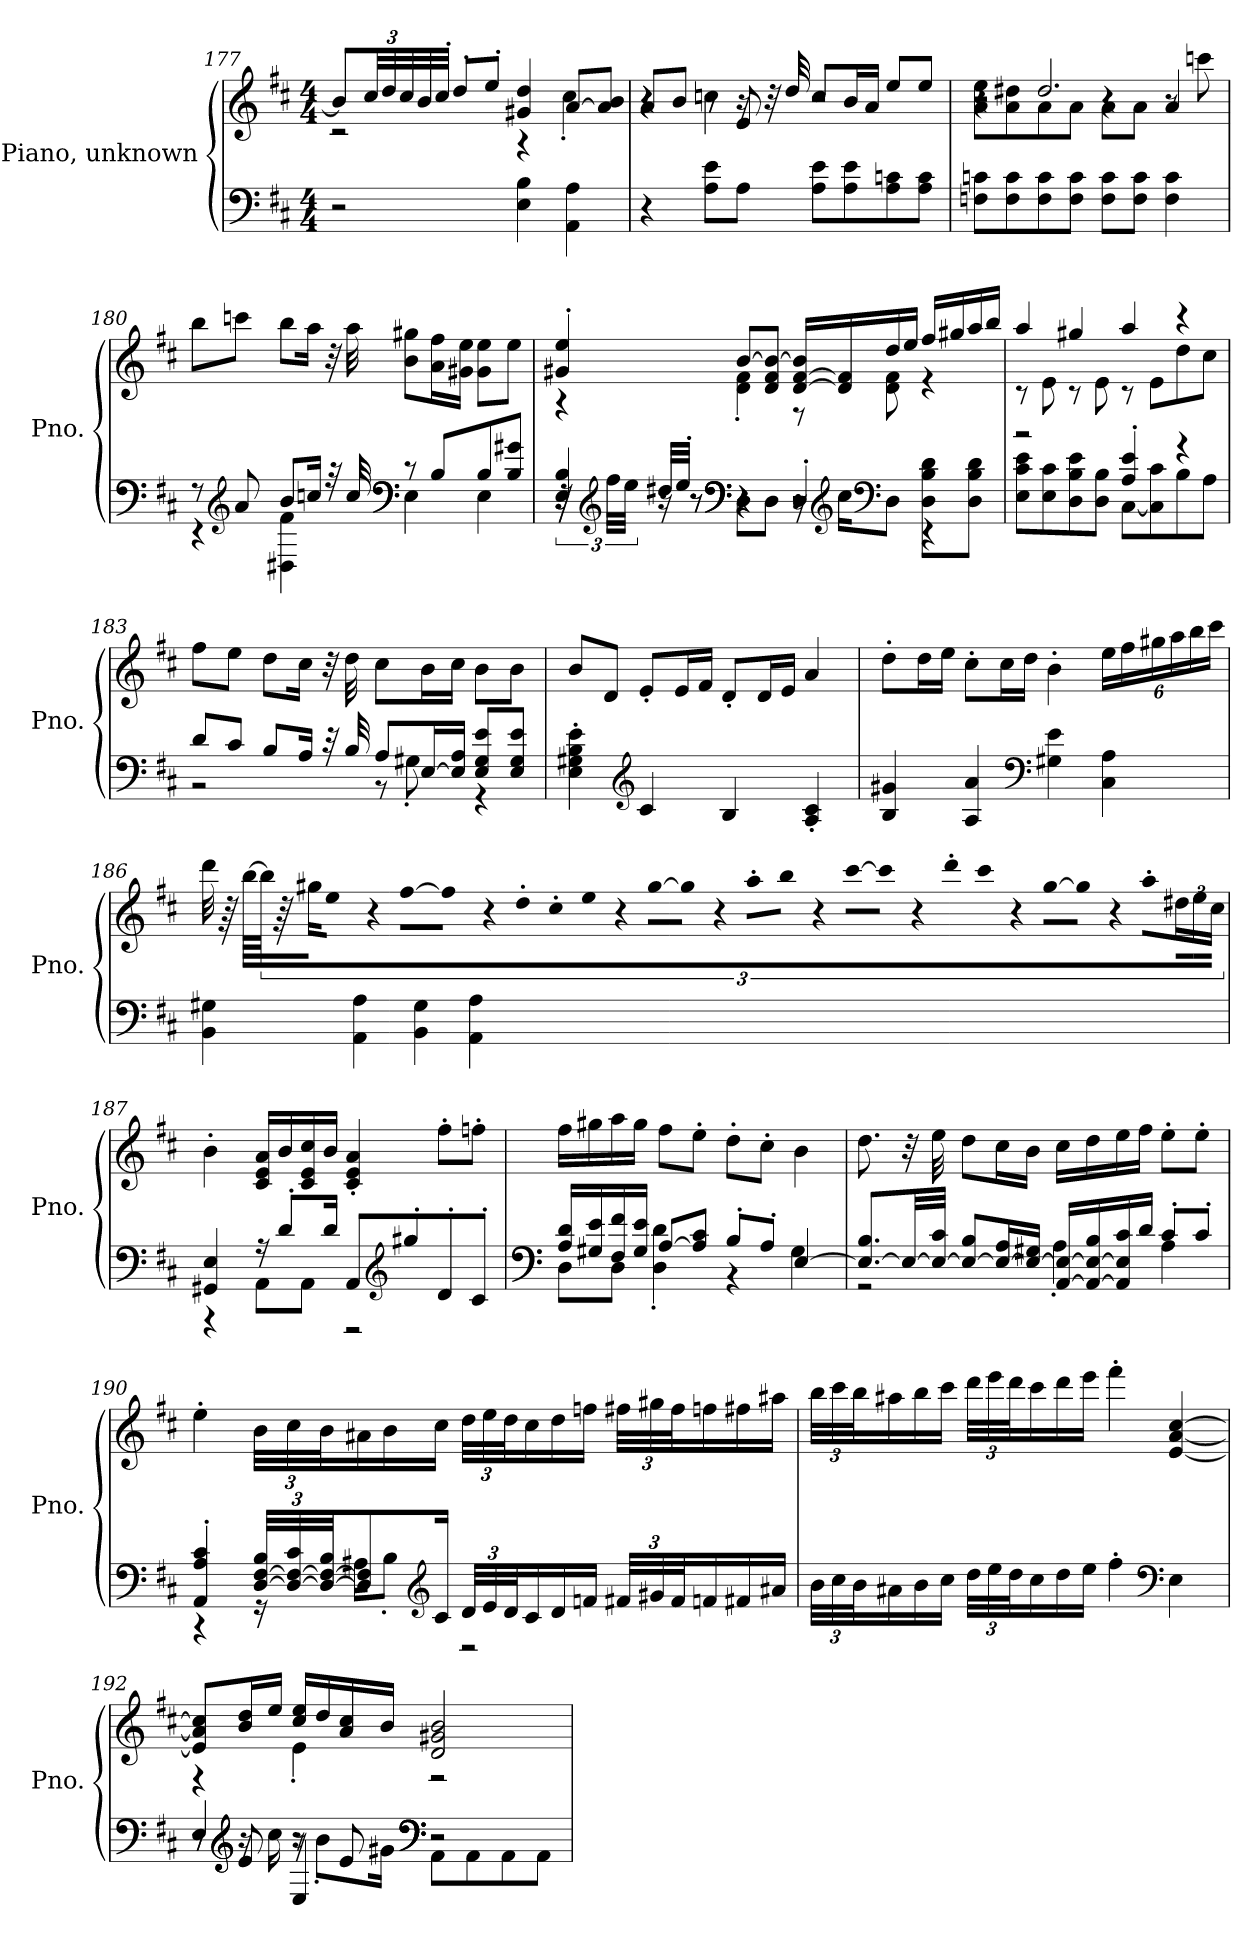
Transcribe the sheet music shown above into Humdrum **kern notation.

**kern	**kern
*part1	*part1
*staff2	*staff1
*I"Piano, unknown	*
*I'Pno.	*
*clefF4	*clefG2
*k[f#c#]	*k[f#c#]
*M4/4	*M4/4
=177	=177
*	*^
2r	8b/L]	2r
*	*Xbrackettup	*
.	48cc#/LL	.
.	48dd/	.
.	48cc#/	.
.	32b/	.
.	32cc#'/JJJ	.
.	8dd'/L	.
.	8ee'/J	.
4E\ 4B\	4g#X/ 4dd/	4r
4AA\ 4A\	[8a/L	4cc#'\
.	8a/] 8b/J	.
!!LO:LB:g=z
=178	=178	=178
*	*	*^
4r	8a/L	4r	4r
.	8b/J	.	.
8A\ 8e\L	8r	4ccn\	8r
8A\J	16r	.	8e/
.	32r	.	.
.	32dd/	.	.
8A\ 8e\L	8cc/L	2r	2r
8A\ 8e\	16b/L	.	.
.	16a/JJ	.	.
8A\ 8cn\	8ee/L	.	.
8A\ 8c\J	8ee/J	.	.
=179	=179	=179	=179
8Fn\ 8cn\L	4r	8a\ 8ee\L	2r
8F\ 8c\	.	8a\ 8dd#X\	.
8F\ 8c\	2.dd#/	8a\	.
8F\ 8c\J	.	8a\J	.
8F\ 8c\L	.	8a\L	4r
8F\ 8c\J	.	8a\J	.
4F\ 4c\	.	8r	4a/
.	.	8cccn\	.
*	*v	*v	*v
=180	=180
*^	*
8r	4r	8bb\L
*clefG2	*	*
8a/	.	8cccn\J
8b/L	4D#X\ 4f#\	8bb\L
16ccn/Jk	.	16aa\Jk
32r	.	32r
32cc/	.	32aa\
*clefF4	*	*
8r	4E\	8b\ 8gg#X\L
8B/L	.	16a\ 16ff#\L
.	.	16g#X\ 16ee\JJ
8B/	4E\	8g#\ 8ee\L
8B/ 8g#X/J	.	8ee\J
!!LO:LB:g=z
=181	=181	=181
*	*^	*^
16r	48r	4E/ 4B/	4g#X/' 4ee/'	4r
*clefG2	*	*	*	*
.	48ff#\LLL	.	.	.
.	48ee\JJJ	.	.	.
32dd#X/LLL	16r	.	.	.
32ee'/JJJ	.	.	.	.
8r	8r	.	.	.
*clefF4	*	*	*	*
4r	8D\L	4r	[8b/L	4d\' 4f#\'
.	8D\J	.	8d/ 8f#/ 8b/_J	.
2r	16r	4D'/	[16d/ [16f#/ 16b/]LL	8r
*clefG2	*	*	*	*
.	16cc#\KL	.	16d/] 16f#/]	.
*clefF4	*	*	*	*
.	8D\J	.	16dd/	8d\ 8f#\
.	.	.	16ee/JJ	.
.	8D\ 8B\ 8d\L	4r	16ff#/LL	4r
.	.	.	16gg#X/	.
.	8D\ 8B\ 8d\J	.	16aa/	.
.	.	.	16bb/JJ	.
*	*v	*v	*	*
=182	=182	=182	=182
2r	8E\ 8c#\ 8e\L	4aa/	8r
.	8E\ 8c#\	.	8e\
.	8D\ 8B\ 8e\	4gg#X/	8r
.	8D\ 8B\J	.	8e\
4A/' 4e/'	[8C#\L	4aa/	8r
.	8C#\] 8c#\	.	8e\L
4r	8B\	4r	8dd\
.	8A\J	.	8cc#\J
*	*	*v	*v
!!LO:LB:g=z
=183	=183	=183
8d/L	2r	8ff#\L
8c#/J	.	8ee\J
8B/L	.	8dd\L
16A/Jk	.	16cc#\Jk
32r	.	32r
32B/	.	32dd\
8A/L	8r	8cc#\L
[16E/L	8G#X'\	16b\L
16E/] 16A/JJ	.	16cc#\JJ
8E/ 8G#/ 8e/L	4r	8b\L
8E/ 8G#/ 8e/J	.	8b\J
*v	*v	*
=184	=184
4E\' 4G#X\' 4B\' 4e\'	8b/L
.	8d/J
*clefG2	*
4c#/	8e'/L
.	16e/L
.	16f#/JJ
4B/	8d'/L
.	16d/L
.	16e/JJ
4A/' 4c#/'	4a/
=185	=185
4B/ 4g#X/	8dd'\L
.	16dd\L
.	16ee\JJ
4A/ 4a/	8cc#'\L
.	16cc#\L
.	16dd\JJ
*clefF4	*
4G#X\ 4e\	4b'\
4C#\ 4A\	24ee\LL
.	24ff#\
.	24gg#X\
.	24aa\
.	24bb\
.	24ccc#\JJ
!!LO:LB:g=z
=186	=186
4BB\ 4G#X\	32ddd\
.	64r
.	[64bb\LLLL
*	*brackettup
.	96bb\JJJJ]
.	96r
.	24gg#X\LL
.	32ee\JJk
.	64r
.	[64ff#\LLLL
.	64ff#\JJJJ]
.	64r
.	32dd'\
4AA\ 4A\	4cc#'\
4BB\ 4G#\	32ee\
.	64r
.	[64gg#\LLLL
.	64gg#\JJJJ]
.	64r
.	32aa'\LLL
.	32bb\JJJ
.	64r
.	[64ccc#\LLLL
.	64ccc#\JJJJ]
.	64r
.	32ddd'\
4AA\ 4A\	32ccc#\
.	64r
.	[64gg#\LLLL
.	64gg#\JJJJ]
.	64r
.	32aa'\KLL
*	*Xbrackettup
.	24dd#X\
.	24ee\
.	24cc#\JJ
!!LO:PB:g=z
=187	=187
*^	*
4GG#X/ 4E/	4r	4b'\
16r	8AA\L	16c#/ 16e/ 16a/LL
8d'/L	.	16b/
.	8AA\J	16c#/ 16e/ 16cc#/
16d/Jk	.	16b/JJ
8AA/L	2r	4c#/' 4e/' 4a/'
*clefG2	*	*
8gg#X'/	.	.
8d'/	.	8ff#'\L
8c#'/J	.	8ffn'\J
=188	=188	=188
*clefF4	*	*
16A/ 16d/LL	8D\L	16ff#\LL
16G#X/ 16e/	.	16gg#X\
16F#/ 16f#/	8D\J	16aa\
16G#/ 16e/JJ	.	16gg#\JJ
[8A/L	4D\' 4d\'	8ff#\L
8A/] 8c#/J	.	8ee'\J
8B'/L	4r	8dd'\L
8A'/J	.	8cc#'\J
[4E/	4G#\	4b\
!!LO:LB:g=z
=189	=189	=189
8.E/_ 8.B/L	2r	8.dd\
32E/LL_	.	32r
32E/_ 32c#/JJJ	.	32ee\
8E/_ 8B/L	.	8dd\L
16E/_ 16A/L	.	16cc#\L
16E/_ 16G#X/JJ	.	16b\JJ
[16AA/ 16E/_LL	4A'\	16cc#\LL
16AA/_ 16E/_ 16B/	.	16dd\
16AA/] 16E/] 16c#/	.	16ee\
16d/JJ	.	16ff#\JJ
8c#'/L	4A\	8ee'\L
8c#'/J	.	8ee'\J
!!LO:LB:g=z
=190	=190	=190
4AA/' 4A/' 4c#/'	4r	4ee'\
*Xbrackettup	*	*
[48D/ [48F#/ 48B/LLL	16r	48b\LLL
48D/_ 48F#/_ 48c#/	.	48cc#\
48D/_ 48F#/_ 48B/JJ	.	48b\J
8D/] 8F#/]	16A#X\KL	16a#X\
.	8B'\J	16b\
*clefG2	*	*
16c#/Jk	.	16cc#\JJ
48d/LLL	2r	48dd\LLL
48e/	.	48ee\
48d/J	.	48dd\J
16c#/	.	16cc#\
16d/	.	16dd\
16fn/JJ	.	16ffn\JJ
48f#X/LLL	.	48ff#X\LLL
48g#X/	.	48gg#X\
48f#/J	.	48ff#\J
16fn/	.	16ffn\
16f#X/	.	16ff#X\
16a#X/JJ	.	16aa#X\JJ
*v	*v	*
!!LO:LB:g=z
=191	=191
48b\LLL	48bb\LLL
48cc#\	48ccc#\
48b\J	48bb\J
16a#X\	16aa#X\
16b\	16bb\
16cc#\JJ	16ccc#\JJ
48dd\LLL	48ddd\LLL
48ee\	48eee\
48dd\J	48ddd\J
16cc#\	16ccc#\
16dd\	16ddd\
16ee\JJ	16eee\JJ
4ff#'\	4fff#'\
*clefF4	*
4E\	[4e/ [4a/ [4cc#/
=192	=192
*^	*^
*	*^	*	*
8r	8r	4E/	8e/] 8a/] 8cc#/]L	4r
*clefG2	*	*	*	*
8e/	16r	.	16b/ 16dd/L	.
.	16cc#\	.	16ee/JJ	.
8r	16r	4E/	16cc#/ 16ee/LL	4e'\
.	8b'\L	.	16dd/	.
8e/	.	.	16a/ 16cc#/	.
.	16g#X\Jk	.	16b/JJ	.
*clefF4	*	*	*	*
2r	8AA\L	2r	2d/ 2g#X/ 2b/	2r
.	8AA\	.	.	.
.	8AA\	.	.	.
.	8AA\J	.	.	.
*v	*v	*v	*	*
*	*v	*v
=	=
*-	*-
